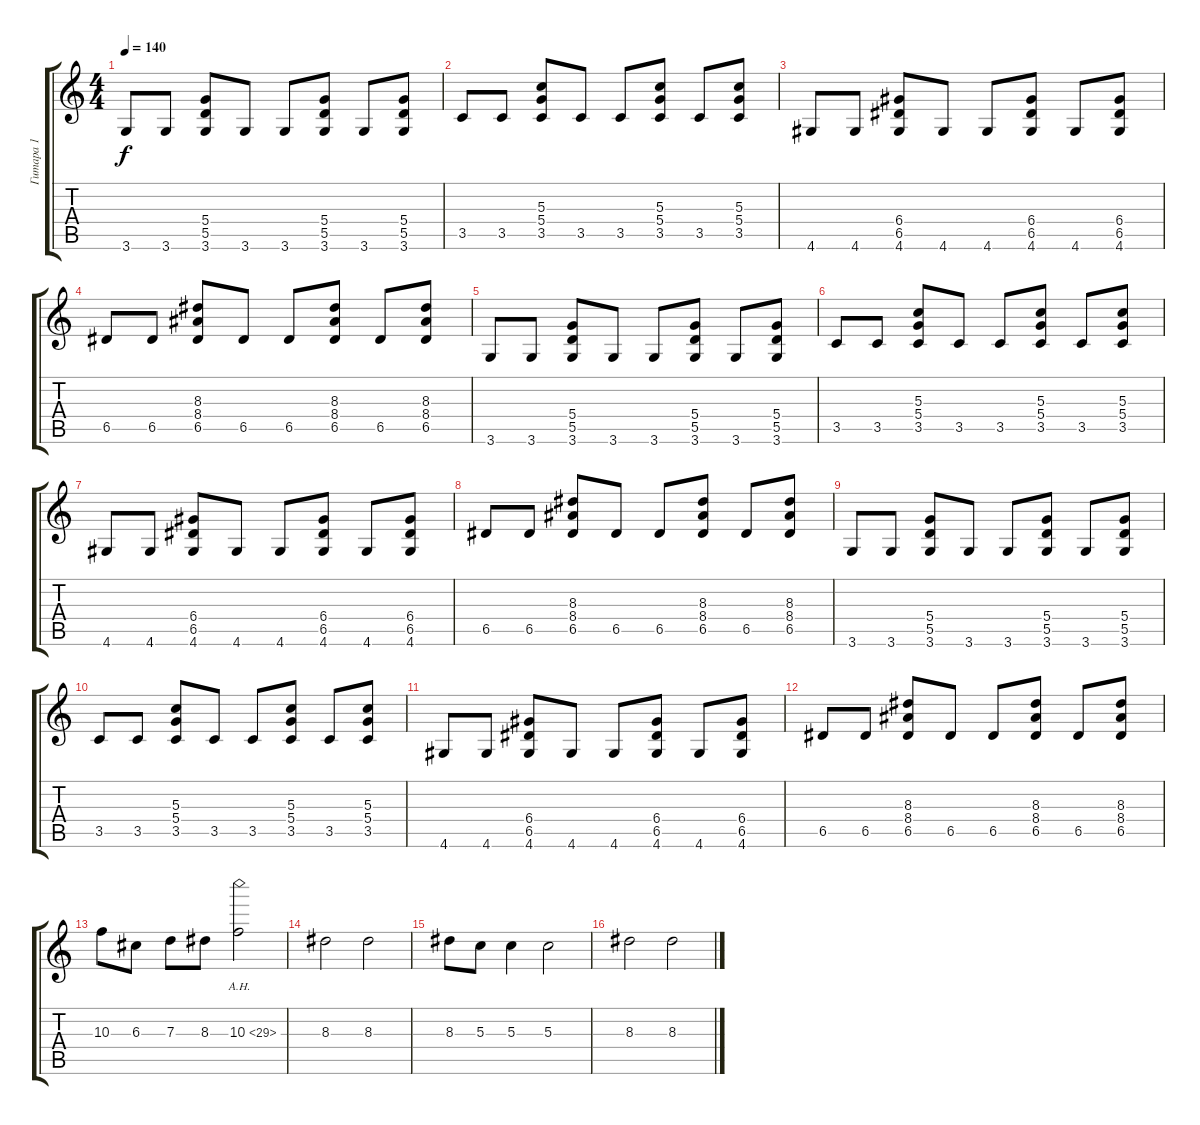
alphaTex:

\track ("Гитара 1" "Гитара 1") {instrument distortionguitar}
\staff {score tabs}
\tuning (E4 B3 G3 D3 A2 E2) {hide}
\ts (4 4)
\tempo 140
\clef g2
\ks c
3.6.8{dy f} 3.6.8 (5.4 5.5 3.6).8 3.6.8 3.6.8 (5.4 5.5 3.6).8 3.6.8 (5.4 5.5 3.6).8 |
3.5.8 3.5.8 (5.3 5.4 3.5).8 3.5.8 3.5.8 (5.3 5.4 3.5).8 3.5.8 (5.3 5.4 3.5).8 |
4.6.8 4.6.8 (6.4 6.5 4.6).8 4.6.8 4.6.8 (6.4 6.5 4.6).8 4.6.8 (6.4 6.5 4.6).8 |
6.5.8 6.5.8 (8.3 8.4 6.5).8 6.5.8 6.5.8 (8.3 8.4 6.5).8 6.5.8 (8.3 8.4 6.5).8 |
3.6.8 3.6.8 (5.4 5.5 3.6).8 3.6.8 3.6.8 (5.4 5.5 3.6).8 3.6.8 (5.4 5.5 3.6).8 |
3.5.8 3.5.8 (5.3 5.4 3.5).8 3.5.8 3.5.8 (5.3 5.4 3.5).8 3.5.8 (5.3 5.4 3.5).8 |
4.6.8 4.6.8 (6.4 6.5 4.6).8 4.6.8 4.6.8 (6.4 6.5 4.6).8 4.6.8 (6.4 6.5 4.6).8 |
6.5.8 6.5.8 (8.3 8.4 6.5).8 6.5.8 6.5.8 (8.3 8.4 6.5).8 6.5.8 (8.3 8.4 6.5).8 |
3.6.8 3.6.8 (5.4 5.5 3.6).8 3.6.8 3.6.8 (5.4 5.5 3.6).8 3.6.8 (5.4 5.5 3.6).8 |
3.5.8 3.5.8 (5.3 5.4 3.5).8 3.5.8 3.5.8 (5.3 5.4 3.5).8 3.5.8 (5.3 5.4 3.5).8 |
4.6.8 4.6.8 (6.4 6.5 4.6).8 4.6.8 4.6.8 (6.4 6.5 4.6).8 4.6.8 (6.4 6.5 4.6).8 |
6.5.8 6.5.8 (8.3 8.4 6.5).8 6.5.8 6.5.8 (8.3 8.4 6.5).8 6.5.8 (8.3 8.4 6.5).8 |
10.3.8 6.3.8 7.3.8 8.3.8 10.3{ah 19}.2 |
8.3.2 8.3.2 |
8.3.8 5.3.8 5.3.4 5.3.2 |
8.3.2 8.3.2
